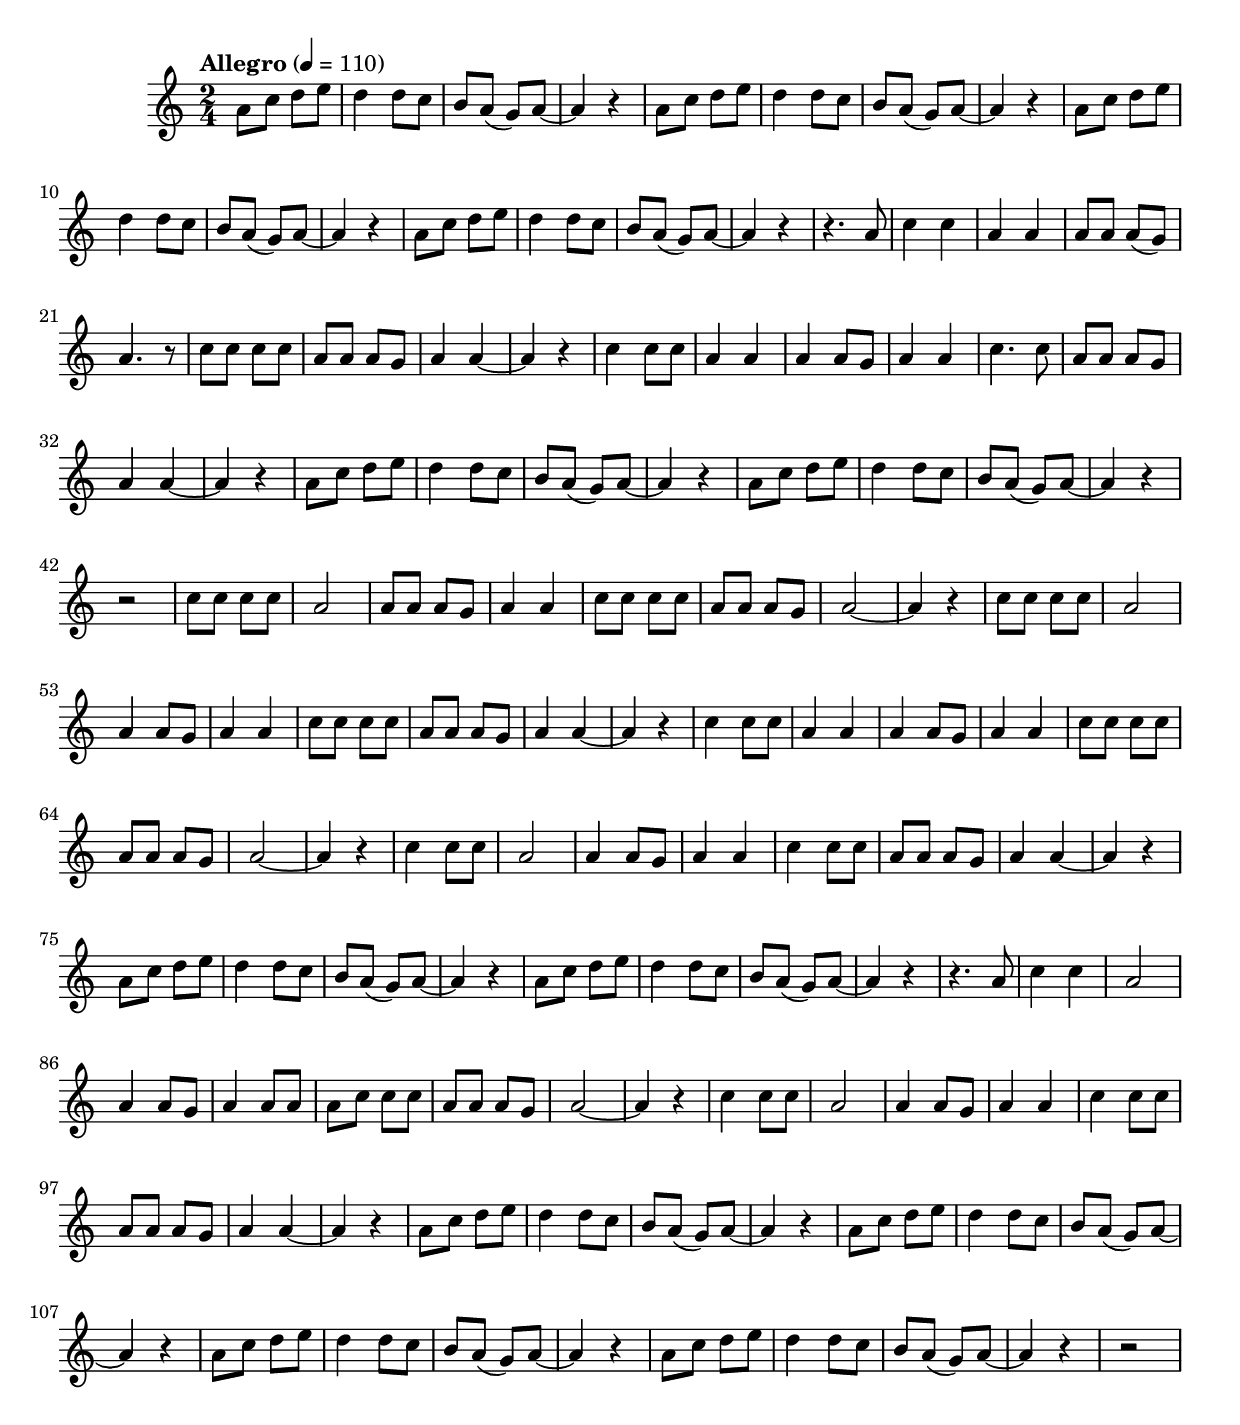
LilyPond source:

\language "espanol"
\version "2.19.80"

global = {
    \tempo "Allegro" 4 = 110
    \clef treble 
    \key la \minor 
    \time 2/4 
    s2*16 
}

% --- Musica
melodia = \relative do'' {
  \compressFullBarRests
  \dynamicUp
  %Escribir la musica aqui...
  la8 do re mi re4 re8 do si la( sol) la~ | %01
  la4 r 					 | %02
  la8 do re mi re4 re8 do si la( sol) la~ | %03
  la4 r					 | %04
  la8 do re mi re4 re8 do si la( sol) la~ | %01
  la4 r 					 | %02
  la8 do re mi re4 re8 do si la( sol) la~ | %03
  la4 r					 | %04
  r4. la8 |
  do4 do		|
  la4 la		|
  la8 la la( sol)|
  la4. r8	|
  do8 do do do	|
  la8 la la sol	|
  la4 la~	|
  la4 r		|
  do4 do8 do 	|
  la4 la     	|
  la4 la8 sol	|
  la4 la		|
  do4. do8	|
  la8 la la sol	|
  la4 la~	|
  la4 r |
  la8 do re mi re4 re8 do si la( sol) la~ | %01
  la4 r 					 | %02
  la8 do re mi re4 re8 do si la( sol) la~ | %03
  la4 r					 | %04
  r2					 |
  do8 do do do 	|
  la2     	|
  la8 la la sol	|
  la4 la		|
  do8 do do do	|
  la8 la la sol	|
  la2~		|
  la4 r		|
  do8 do do do 	|
  la2     	|
  la4 la8 sol	|
  la4 la		|
  do8 do do do	|
  la8 la la sol	|
  la4 la~	|
  la4 r		|
  do4 do8 do 	|
  la4 la 	|
  la4 la8 sol	|
  la4 la		|
  do8 do do do	|
  la8 la la sol	|
  la2~		|
  la4 r		|
  do4 do8 do 	|
  la2 		|
  la4 la8 sol	|
  la4 la		|
  do4 do8 do	|
  la8 la la sol	|
  la4 la~	|
  la4 r |
  la8 do re mi re4 re8 do si la( sol) la~ | %01
  la4 r 					 | %02
  la8 do re mi re4 re8 do si la( sol) la~ | %03
  la4 r					 | %04
  r4. la8 |
  do4 do 	|
  la2     	|
  la4 la8 sol	|
  la4 la8 la	|
  la8 do do do	|
  la8 la la sol	|
  la2~		|
  la4 r		|
  do4 do8 do 	|
  la2     	|
  la4 la8 sol	|
  la4 la		|
  do4 do8 do	|
  la8 la la sol	|
  la4 la~	|
  la4 r |
  la8 do re mi re4 re8 do si la( sol) la~ | %01
  la4 r 					 | %02
  la8 do re mi re4 re8 do si la( sol) la~ | %03
  la4 r					 | %04
  la8 do re mi re4 re8 do si la( sol) la~ | %01
  la4 r 					 | %02
  la8 do re mi re4 re8 do si la( sol) la~ | %03
  la4 r					 | %04
  r2					 |
}

\score {
  \new ChoirStaff <<
    %\acordes
    \new Staff <<
      \new Voice = "voz" << \global \melodia >>
    >>
  >>
  \layout {}
  \midi {}
}

% --- Pagina
\paper {
  #( set-default-paper-size "letter" )
  #(include-special-characters)
}
